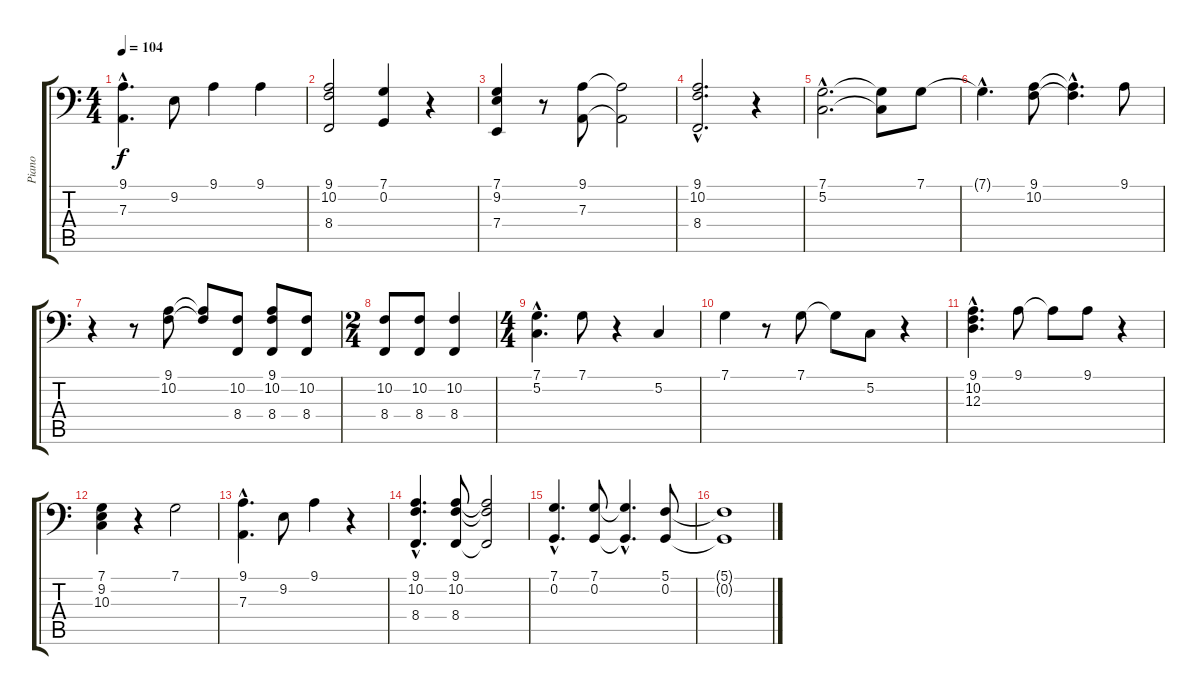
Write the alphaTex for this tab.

\track ("Piano" "Piano") {instrument brightacousticpiano}
\staff {score tabs}
\tuning (C3 G2 D2 A1 E1 B0) {hide}
\ts (4 4)
\tempo 104
\clef f4
\ks c
(9.1{hac} 7.3{hac}).4{d dy f} 9.2.8 9.1.4 9.1.4 |
(9.1 10.2 8.4).2 (7.1 0.2).4 r.4 |
(7.1 9.2 7.4).4 r.8 (9.1 7.3).8 (9.1{t} 7.3{t}).2 |
(9.1{hac} 10.2{hac} 8.4{hac}).2{d} r.4 |
(7.1{hac} 5.2{hac}).2{d} (7.1{t} 5.2{t}).8 7.1.8 |
7.1{hac t}.4{d} (9.1 10.2).8 (9.1{hac t} 10.2{hac t}).4{d} 9.1.8 |
r.4 r.8 (9.1 10.2).8 (9.1{t} 10.2{t}).8 (10.2 8.4).8 (9.1 10.2 8.4).8 (10.2 8.4).8 |
\ts (2 4)
(10.2 8.4).8 (10.2 8.4).8 (10.2 8.4).4 |
\ts (4 4)
(7.1{hac} 5.2{hac}).4{d} 7.1.8 r.4 5.2.4 |
7.1.4 r.8 7.1.8 7.1{t}.8 5.2.8 r.4 |
(9.1{hac} 10.2{hac} 12.3{hac}).4{d} 9.1.8 9.1{t}.8 9.1.8 r.4 |
(7.1 9.2 10.3).4 r.4 7.1.2 |
(9.1{hac} 7.3{hac}).4{d} 9.2.8 9.1.4 r.4 |
(9.1{hac} 10.2{hac} 8.4{hac}).4{d} (9.1 10.2 8.4).8 (9.1{t} 10.2{t} 8.4{t}).2 |
(7.1{hac} 0.2{hac}).4{d} (7.1 0.2).8 (7.1{hac t} 0.2{hac t}).4{d} (5.1 0.2).8 |
(5.1{t} 0.2{t}).1
